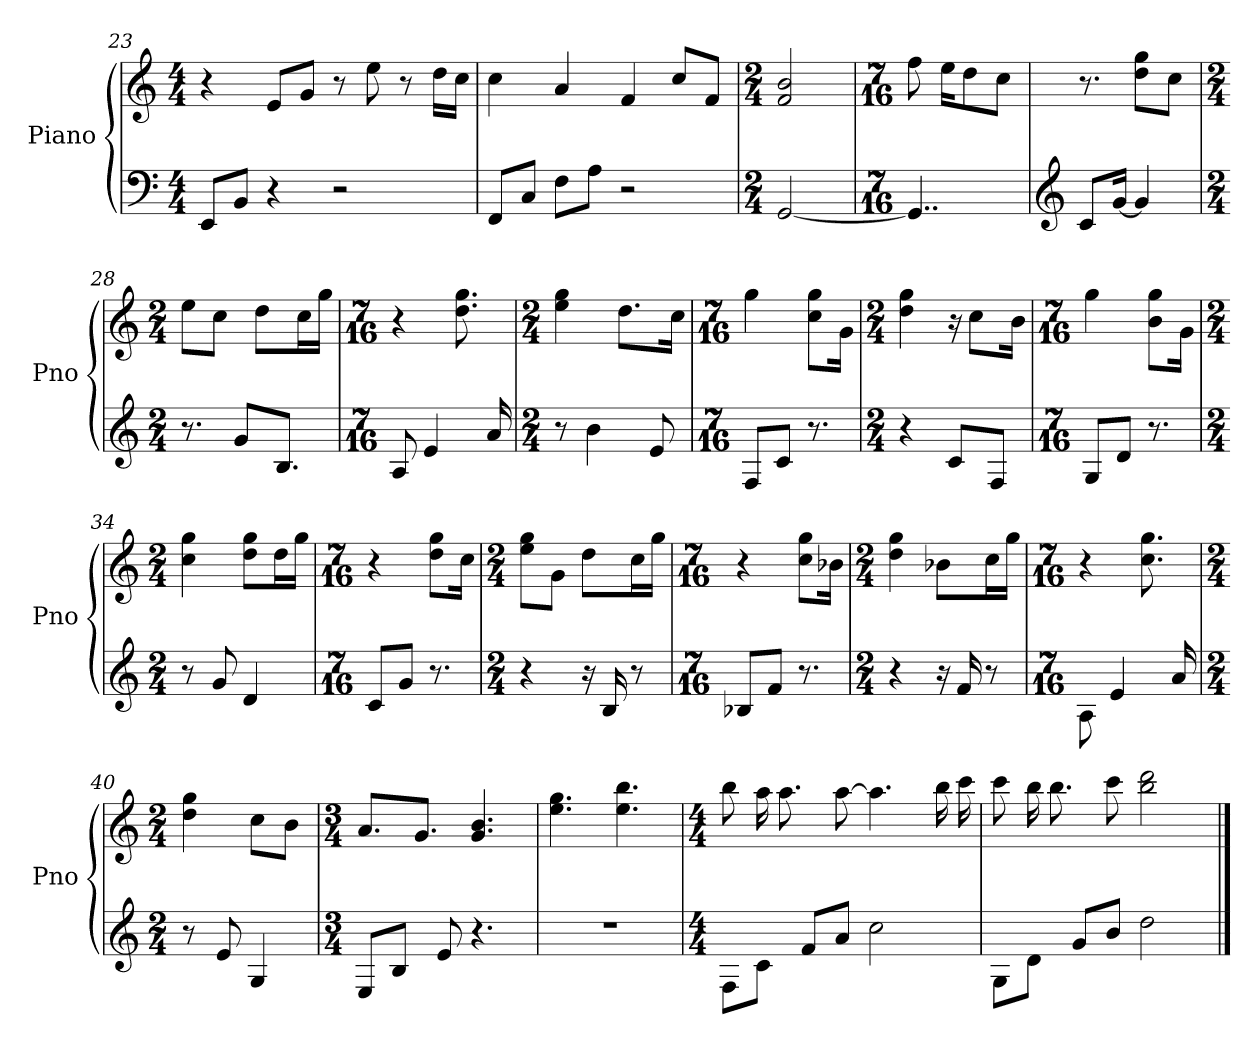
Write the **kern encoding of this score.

**kern	**kern
*part1	*part1
*staff2	*staff1
*I"Piano	*
*I'Pno	*
!!LO:LB:g=z
*clefF4	*clefG2
*k[]	*k[]
*M4/4	*M4/4
=23	=23
8EE/L	4r
8BB/J	.
4r	8e/L
.	8g/J
2r	8r
.	8ee\
.	8r
.	16dd\LL
.	16cc\JJ
=24	=24
8FF/L	4cc\
8C/J	.
8F\L	4a/
8A\J	.
2r	4f/
.	8cc/L
.	8f/J
=25	=25
*M2/4	*M2/4
[2GG/	2f/ 2b/
=26	=26
*M7/16	*M7/16
4..GG/]	8ff\
.	16ee\KL
.	8dd\
.	8cc\J
=27	=27
*clefG2	*
8c/L	8.r
[16g/Jk	.
4g/]	8dd\ 8gg\L
.	8cc\J
!!LO:LB:g=z
=28	=28
*M2/4	*M2/4
8.r	8ee\L
.	8cc\J
8g/L	.
.	8dd\L
8.B/J	.
.	16cc\L
.	16gg\JJ
=29	=29
*M7/16	*M7/16
8A/	4r
4e/	.
.	8.dd\ 8.gg\
16a/	.
=30	=30
*M2/4	*M2/4
8r	4ee\ 4gg\
4b\	.
.	8.dd\L
8e/	.
.	16cc\Jk
=31	=31
*M7/16	*M7/16
8F/L	4gg\
8c/J	.
8.r	8cc\ 8gg\L
.	16g\Jk
=32	=32
*M2/4	*M2/4
4r	4dd\ 4gg\
8c/L	16r
.	8cc\L
8F/J	.
.	16b\Jk
!!LO:PB:g=z
=33	=33
*M7/16	*M7/16
8G/L	4gg\
8d/J	.
8.r	8b\ 8gg\L
.	16g\Jk
=34	=34
*M2/4	*M2/4
8r	4cc\ 4gg\
8g/	.
4d/	8dd\ 8gg\L
.	16dd\L
.	16gg\JJ
=35	=35
*M7/16	*M7/16
8c/L	4r
8g/J	.
8.r	8dd\ 8gg\L
.	16cc\Jk
=36	=36
*M2/4	*M2/4
4r	8ee\ 8gg\L
.	8g\J
16r	8dd\L
16B/	.
8r	16cc\L
.	16gg\JJ
=37	=37
*M7/16	*M7/16
8B-X/L	4r
8f/J	.
8.r	8cc\ 8gg\L
.	16b-X\Jk
!!LO:LB:g=z
=38	=38
*M2/4	*M2/4
4r	4dd\ 4gg\
16r	8b-X\L
16f/	.
8r	16cc\L
.	16gg\JJ
=39	=39
*M7/16	*M7/16
8A\	4r
4e/	.
.	8.cc\ 8.gg\
16a/	.
=40	=40
*M2/4	*M2/4
8r	4dd\ 4gg\
8e/	.
4G/	8cc\L
.	8b\J
=41	=41
*M3/4	*M3/4
8E/L	8.a/L
8B/J	.
.	8.g/J
8e/	.
4.r	4.g/ 4.b/
=42	=42
2.r	4.ee\ 4.gg\
.	4.ee\ 4.bb\
!!LO:LB:g=z
=43	=43
*M4/4	*M4/4
8F\L	8bb\L
8c\J	16aa\L
.	8.aa\
8f/L	.
8a/J	[8aa\J
2cc\	4.aa\]
.	16bb\LL
.	16ccc\JJ
=44	=44
8G\L	8ccc\L
8d\J	16bb\L
.	8.bb\
8g/L	.
8b/J	8ccc\J
2dd\	2bb\ 2ddd\
==	==
*-	*-
